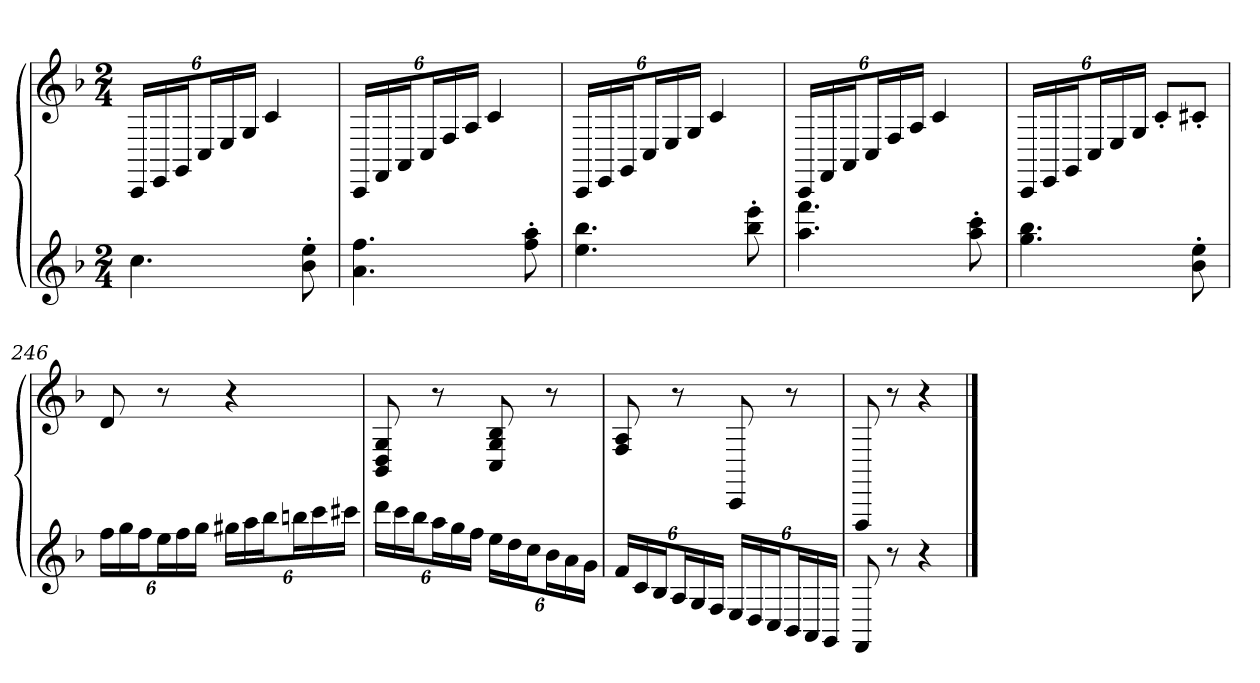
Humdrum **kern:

**kern	**kern
*part1	*part1
*staff2	*staff1
*clefG2	*clefG2
*k[b-]	*k[b-]
*F:	*F:
*M2/4	*M2/4
=	=
4.cc	24CCLL
.	24EE
.	24GGJ
.	24CL
.	24E
.	24GJJ
.	4c
8b-' 8ee'	.
=242	=242
4.a 4.ff	24CCLL
.	24FF
.	24AAJ
.	24CL
.	24F
.	24AJJ
.	4c
8ff' 8aa'	.
=243	=243
4.ee 4.bb-	24CCLL
.	24EE
.	24GGJ
.	24CL
.	24E
.	24GJJ
.	4c
8bb-' 8eee'	.
=244	=244
4.aa 4.fff	24CCLL
.	24FF
.	24AAJ
.	24CL
.	24F
.	24AJJ
.	4c
8aa' 8ccc'	.
=245	=245
4.gg 4.bb-	24CCLL
.	24EE
.	24GGJ
.	24CL
.	24E
.	24GJJ
.	8c'L
8b-' 8ee'	8c#X'J
=246	=246
24ffLL	8d
24gg	.
24ffJ	.
24eeL	8r
24ff	.
24ggJJ	.
24gg#XLL	4r
24aa	.
24bb-J	.
24bbnL	.
24ccc	.
24ccc#XJJ	.
=247	=247
24dddLL	8BB- 8D 8G
24ccc	.
24bb-J	.
24aaL	8r
24gg	.
24ffJJ	.
24eeLL	8C 8G 8B-
24dd	.
24ccJ	.
24b-L	8r
24a	.
24gJJ	.
=248	=248
24fLL	8F 8A
24c	.
24B-J	.
24AL	8r
24G	.
24FJJ	.
24ELL	8CC
24D	.
24CJ	.
24BB-L	8r
24AA	.
24GGJJ	.
=249	=249
8FF	8FFF
8r	8r
4r	4r
==	==
*-	*-
